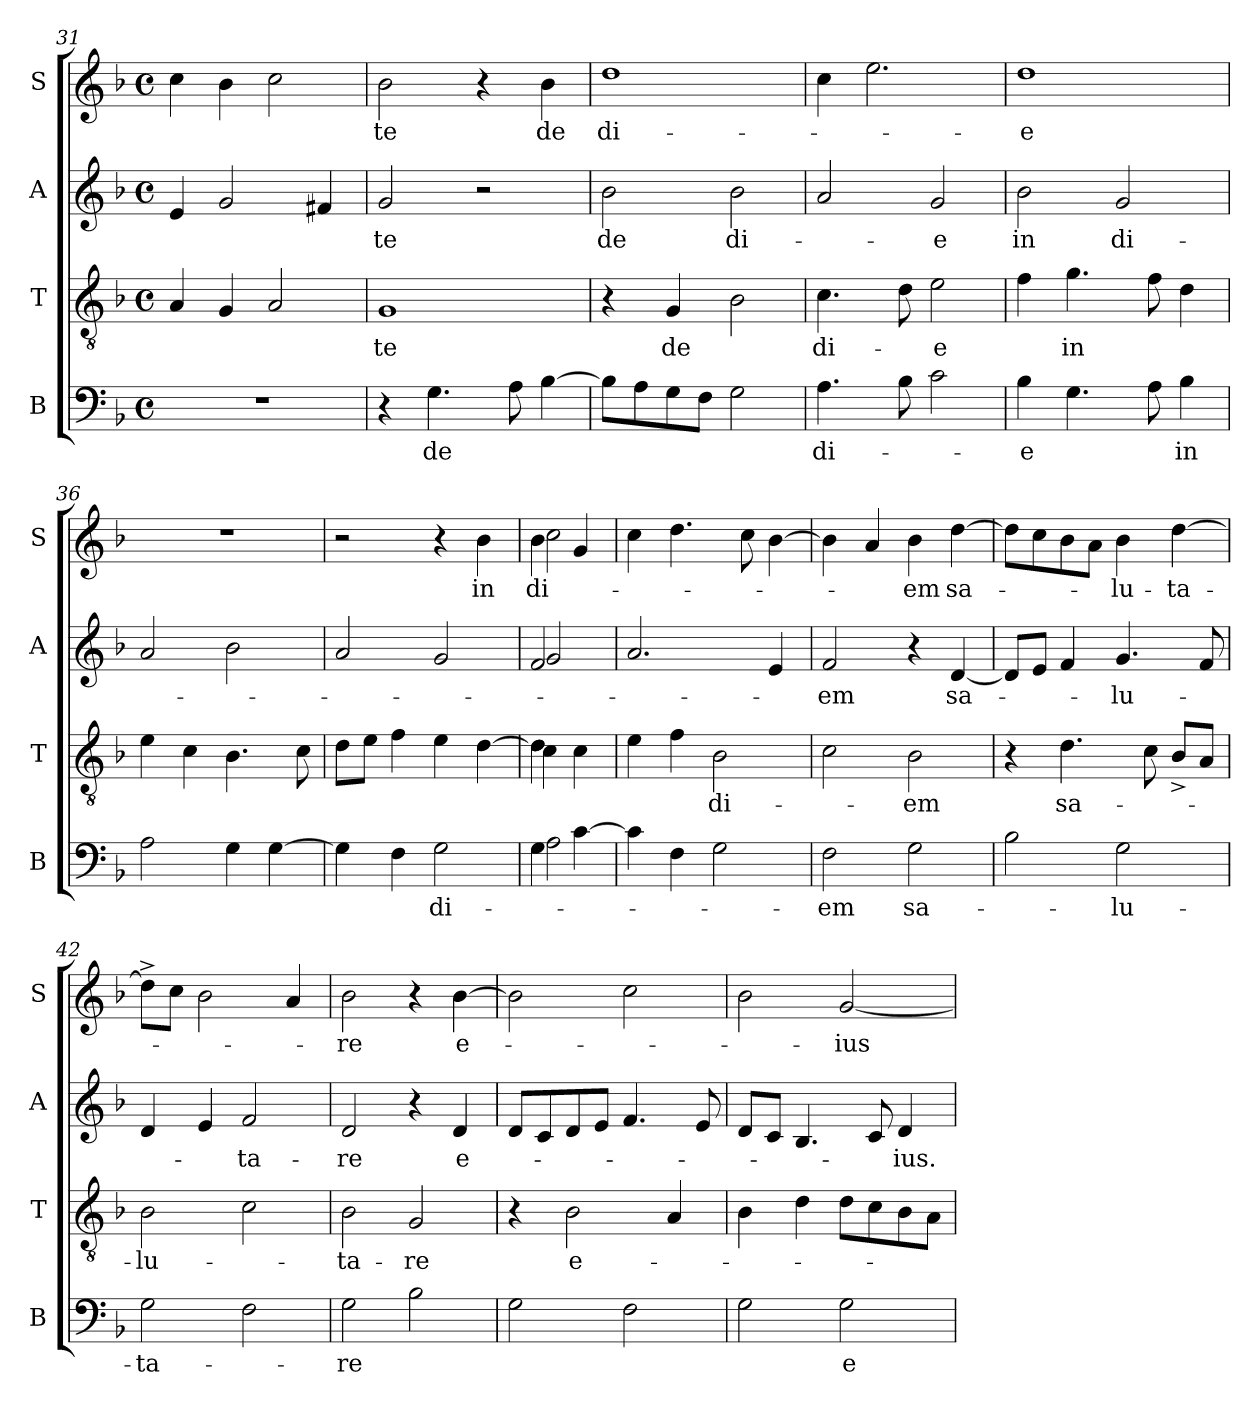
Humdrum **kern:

**kern	**text	**kern	**text	**kern	**text	**kern	**text
*part4	*part4	*part3	*part3	*part2	*part2	*part1	*part1
*staff4	*staff4	*staff3	*staff3	*staff2	*staff2	*staff1	*staff1
*I"B	*	*I"T	*	*I"A	*	*I"S	*
*I'B	*	*I'T	*	*I'A	*	*I'S	*
*clefF4	*	*clefGv2	*	*clefG2	*	*clefG2	*
*k[b-]	*	*k[b-]	*	*k[b-]	*	*k[b-]	*
*F:	*	*F:	*	*F:	*	*F:	*
*M4/4	*	*M4/4	*	*M4/4	*	*M4/4	*
*met(c)	*	*met(c)	*	*met(c)	*	*met(c)	*
=31	=31	=31	=31	=31	=31	=31	=31
1r	.	4A/	.	4e/	.	4cc\	.
.	.	4G/	.	2g/	.	4b-\	.
.	.	2A/	.	.	.	2cc\	.
.	.	.	.	4f#X/	.	.	.
!!LO:LB:g=z
=32	=32	=32	=32	=32	=32	=32	=32
!	!	!	!LO:LY:b	!	!LO:LY:b	!	!LO:LY:b
4r	.	1G	-te	2g/	-te	2b-\	-te
!	!LO:LY:b	!	!	!	!	!	!
4.G\	de	.	.	.	.	.	.
.	.	.	.	2r	.	4r	.
8A\	.	.	.	.	.	.	.
!	!	!	!	!	!	!	!LO:LY:b
[>4B-\	.	.	.	.	.	4b-\	de
=33	=33	=33	=33	=33	=33	=33	=33
!	!	!	!	!	!LO:LY:b	!	!LO:LY:b
8B-\L]	.	4r	.	2b-\	de	1dd	di-
8A\	.	.	.	.	.	.	.
!	!	!	!LO:LY:b	!	!	!	!
8G\	.	4G/	de	.	.	.	.
8F\J	.	.	.	.	.	.	.
!	!	!	!	!	!LO:LY:b	!	!
2G\	.	2B-\	.	2b-\	di-	.	.
=34	=34	=34	=34	=34	=34	=34	=34
!	!LO:LY:b	!	!LO:LY:b	!	!	!	!
4.A\	di-	4.c\	di-	2a/	.	4cc\	.
.	.	.	.	.	.	2.ee\	.
8B-\	.	8d\	.	.	.	.	.
!	!	!	!LO:LY:b:rj	!	!LO:LY:b	!	!
2c\	.	2e\	-e	2g/	-e	.	.
=35	=35	=35	=35	=35	=35	=35	=35
!	!LO:LY:b:rj	!	!	!	!LO:LY:b	!	!LO:LY:b:rj
4B-\	-e	4f\	.	2b-\	in	1dd	-e
!	!	!	!LO:LY:b	!	!	!	!
4.G\	.	4.g\	in	.	.	.	.
!	!	!	!	!	!LO:LY:b	!	!
.	.	.	.	2g/	di-	.	.
8A\	.	8f\	.	.	.	.	.
!	!LO:LY:b	!	!	!	!	!	!
4B-\	in	4d\	.	.	.	.	.
=36	=36	=36	=36	=36	=36	=36	=36
2A\	.	4e\	.	2a/	.	1r	.
.	.	4c\	.	.	.	.	.
4G\	.	4.B-\	.	2b-\	.	.	.
[>4G\	.	.	.	.	.	.	.
.	.	8c\	.	.	.	.	.
=37	=37	=37	=37	=37	=37	=37	=37
4G\]	.	8d\L	.	2a/	.	2r	.
.	.	8e\J	.	.	.	.	.
4F\	.	4f\	.	.	.	.	.
!	!LO:LY:b	!	!	!	!	!	!
2G\	di-	4e\	.	2g/	.	4r	.
!	!	!	!	!	!	!	!LO:LY:b
.	.	[>4d\	.	.	.	4b-\	in
=38	=38	=38	=38	=38	=38	=38	=38
*^	*	*^	*	*^	*	*^	*
*	*	*	*	*^	*	*	*	*	*	*	*
!	!	!	!	!	!	!	!	!	!	!	!	!LO:LY:b
4G\	2A\	.	4d\]	4c\	4d\	.	2f/	2g/	.	4b-\	2cc\	di-
[>4c\	.	.	4c\	4ryy	4ryy	.	.	.	.	4g/	.	.
*v	*v	*	*	*	*	*	*v	*v	*	*v	*v	*
*	*	*v	*v	*v	*	*	*	*	*
!!LO:PB:g=z
=39	=39	=39	=39	=39	=39	=39	=39
4c\]	.	4e\	.	2.a/	.	4cc\	.
4F\	.	4f\	.	.	.	4.dd\	.
!	!	!	!LO:LY:b	!	!	!	!
2G\	.	2B-\	di-	.	.	.	.
.	.	.	.	.	.	8cc\	.
.	.	.	.	4e/	.	[>4b-\	.
=40	=40	=40	=40	=40	=40	=40	=40
!	!LO:LY:b	!	!	!	!LO:LY:b	!	!
2F\	-em	2c\	.	2f/	-em	4b-\]	.
.	.	.	.	.	.	4a/	.
!	!LO:LY:b	!	!LO:LY:b	!	!	!	!LO:LY:b
2G\	sa-	2B-\	-em	4r	.	4b-\	-em
!	!	!	!	!	!LO:LY:b	!	!LO:LY:b
.	.	.	.	[<4d/	sa-	[>4dd\	sa-
=41	=41	=41	=41	=41	=41	=41	=41
2B-\	.	4r	.	8d/L]	.	8dd\L]	.
.	.	.	.	8e/J	.	8cc\	.
!	!	!	!LO:LY:b	!	!	!	!
.	.	4.d\	sa-	4f/	.	8b-\	.
.	.	.	.	.	.	8a\J	.
!	!LO:LY:b	!	!	!	!LO:LY:b	!	!LO:LY:b
2G\	-lu-	.	.	4.g/	-lu-	4b-\	-lu-
.	.	8c\	.	.	.	.	.
!	!	!	!	!	!	!	!LO:LY:b
.	.	8B-^</L	.	.	.	[>4dd\	-ta-
.	.	8A/J	.	8f/	.	.	.
=42	=42	=42	=42	=42	=42	=42	=42
!	!LO:LY:b	!	!LO:LY:b	!	!	!	!
2G\	-ta-	2B-\	-lu-	4d/	.	8dd^>\L]	.
.	.	.	.	.	.	8cc\J	.
.	.	.	.	4e/	.	2b-\	.
!	!	!	!	!	!LO:LY:b	!	!
2F\	.	2c\	.	2f/	-ta-	.	.
.	.	.	.	.	.	4a/	.
=43	=43	=43	=43	=43	=43	=43	=43
!	!LO:LY:b	!	!LO:LY:b	!	!LO:LY:b	!	!LO:LY:b
2G\	-re	2B-\	-ta-	2d/	-re	2b-\	-re
!	!	!	!LO:LY:b	!	!	!	!
2B-\	.	2G/	-re	4r	.	4r	.
!	!	!	!	!	!LO:LY:b	!	!LO:LY:b
.	.	.	.	4d/	e-	[>4b-\	e-
=44	=44	=44	=44	=44	=44	=44	=44
2G\	.	4r	.	8d/L	.	2b-\]	.
.	.	.	.	8c/	.	.	.
!	!	!	!LO:LY:b	!	!	!	!
.	.	2B-\	e-	8d/	.	.	.
.	.	.	.	8e/J	.	.	.
2F\	.	.	.	4.f/	.	2cc\	.
.	.	4A/	.	.	.	.	.
.	.	.	.	8e/	.	.	.
=45	=45	=45	=45	=45	=45	=45	=45
2G\	.	4B-\	.	8d/L	.	2b-\	.
.	.	.	.	8c/J	.	.	.
.	.	4d\	.	4.B-/	.	.	.
!	!LO:LY:b	!	!	!	!	!	!LO:LY:b
2G\	e-	8d\L	.	.	.	[<2g/	-ius
.	.	8c\	.	8c/	.	.	.
!	!	!	!	!	!LO:LY:b	!	!
.	.	8B-\	.	4d/	-ius.	.	.
.	.	8A\J	.	.	.	.	.
=	=	=	=	=	=	=	=
*-	*-	*-	*-	*-	*-	*-	*-
